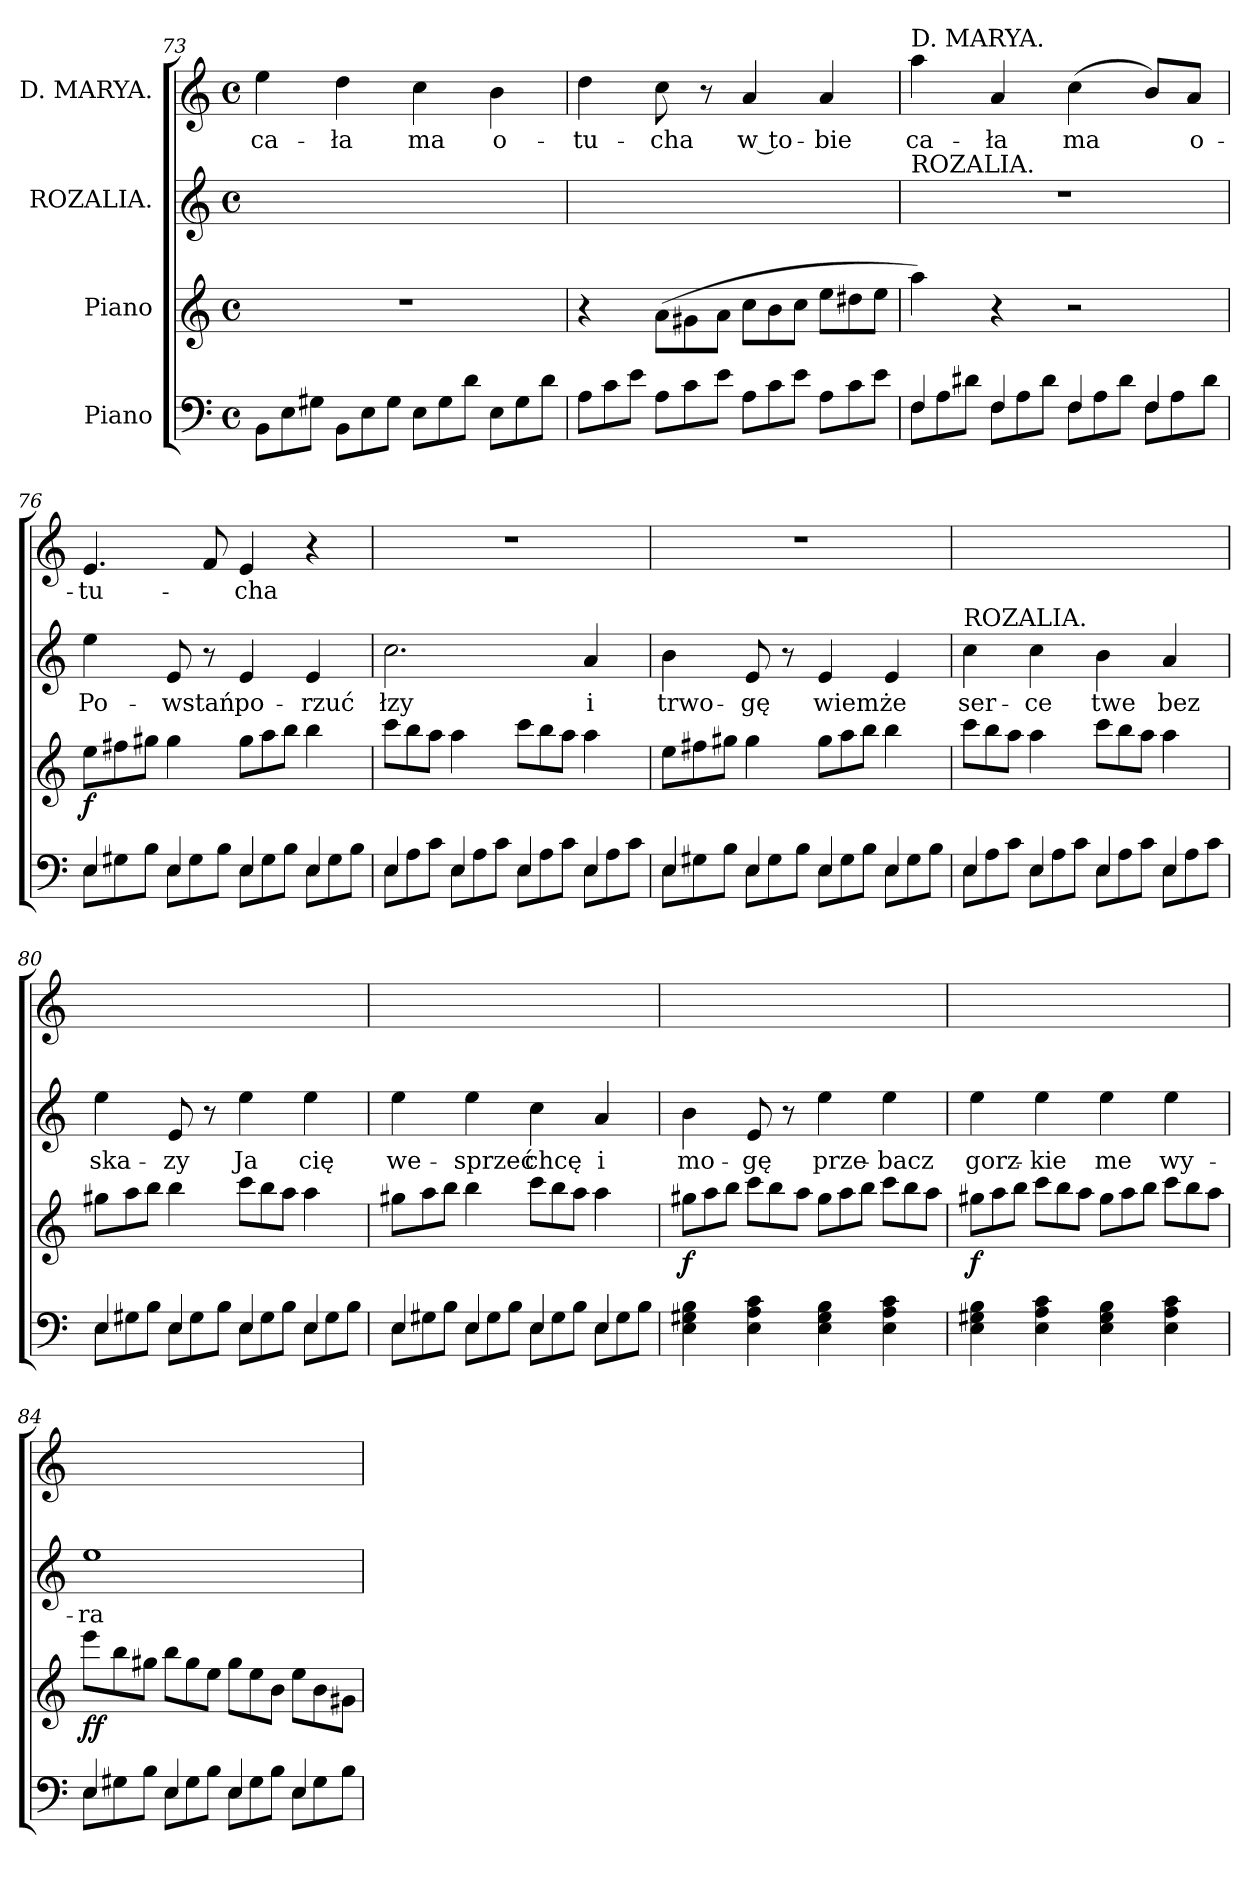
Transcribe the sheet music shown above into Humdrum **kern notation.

**kern	**kern	**dynam	**kern	**text	**kern	**text
*part4	*part3	*part3	*part2	*part2	*part1	*part1
*staff4	*staff3	*staff3	*staff2	*staff2	*staff1	*staff1
*I"Piano	*I"Piano	*	*I"ROZALIA.	*	*I"D. MARYA.	*
*clefF4	*clefG2	*	*clefG2	*	*clefG2	*
*k[]	*k[]	*	*k[]	*	*k[]	*
*C:	*C:	*	*C:	*	*C:	*
*M4/4	*M4/4	*	*M4/4	*	*M4/4	*
*met(c)	*met(c)	*	*met(c)	*	*met(c)	*
*Xtuplet	*	*	*	*	*	*
=73	=73	=73	=73	=73	=73	=73
12BB\L	1r	.	1ryy	.	4ee\	ca-
12E\	.	.	.	.	.	.
12G#X\J	.	.	.	.	.	.
12BB\L	.	.	.	.	4dd\	-ła
12E\	.	.	.	.	.	.
12G#\J	.	.	.	.	.	.
12E\L	.	.	.	.	4cc\	ma
12G#\	.	.	.	.	.	.
12d\J	.	.	.	.	.	.
12E\L	.	.	.	.	4b\	o-
12G#\	.	.	.	.	.	.
12d\J	.	.	.	.	.	.
=74	=74	=74	=74	=74	=74	=74
12A\L	4r	.	1ryy	.	4dd\	-tu-
12c\	.	.	.	.	.	.
12e\J	.	.	.	.	.	.
*	*Xtuplet	*	*	*	*	*
12A\L	(12a\L	.	.	.	8cc\	-cha
12c\	12g#X\	.	.	.	.	.
.	.	.	.	.	8r	.
12e\J	12a\J	.	.	.	.	.
12A\L	12cc\L	.	.	.	4a/	w to-
12c\	12b\	.	.	.	.	.
12e\J	12cc\J	.	.	.	.	.
12A\L	12ee\L	.	.	.	4a/	-bie
12c\	12dd#X\	.	.	.	.	.
12e\J	12ee\J	.	.	.	.	.
=75	=75	=75	=75	=75	=75	=75
*^	*	*	*	*	*	*
!	!	!	!	!	!	!LO:TX:a:t=D. MARYA.	!
!	!	!	!	!LO:TX:a:t=ROZALIA.	!	!	!
4F/	12F\L	4aa\)	.	1r	.	4aa\	ca-
.	12A\	.	.	.	.	.	.
.	12d#X\J	.	.	.	.	.	.
4F/	12F\L	4r	.	.	.	4a/	-ła
.	12A\	.	.	.	.	.	.
.	12d#\J	.	.	.	.	.	.
4F/	12F\L	2r	.	.	.	(4cc\	ma
.	12A\	.	.	.	.	.	.
.	12d#\J	.	.	.	.	.	.
4F/	12F\L	.	.	.	.	8b/L)	.
.	12A\	.	.	.	.	.	.
.	.	.	.	.	.	8a/J	o-
.	12d#\J	.	.	.	.	.	.
=76	=76	=76	=76	=76	=76	=76	=76
4E/	12E\L	12ee\L	f	4ee\	Po-	4.e/	-tu-
.	12G#X\	12ff#X\	.	.	.	.	.
.	12B\J	12gg#X\J	.	.	.	.	.
4E/	12E\L	4gg#\	.	8e/	-wstań	.	.
.	12G#\	.	.	.	.	.	.
.	.	.	.	8r	.	8f/	.
.	12B\J	.	.	.	.	.	.
4E/	12E\L	12gg#\L	.	4e/	po-	4e/	-cha
.	12G#\	12aa\	.	.	.	.	.
.	12B\J	12bb\J	.	.	.	.	.
4E/	12E\L	4bb\	.	4e/	-rzuć	4r	.
.	12G#\	.	.	.	.	.	.
.	12B\J	.	.	.	.	.	.
=77	=77	=77	=77	=77	=77	=77	=77
4E/	12E\L	12ccc\L	.	2.cc\	łzy	1r	.
.	12A\	12bb\	.	.	.	.	.
.	12c\J	12aa\J	.	.	.	.	.
4E/	12E\L	4aa\	.	.	.	.	.
.	12A\	.	.	.	.	.	.
.	12c\J	.	.	.	.	.	.
4E/	12E\L	12ccc\L	.	.	.	.	.
.	12A\	12bb\	.	.	.	.	.
.	12c\J	12aa\J	.	.	.	.	.
4E/	12E\L	4aa\	.	4a/	i	.	.
.	12A\	.	.	.	.	.	.
.	12c\J	.	.	.	.	.	.
=78	=78	=78	=78	=78	=78	=78	=78
4E/	12E\L	12ee\L	.	4b\	trwo-	1r	.
.	12G#X\	12ff#X\	.	.	.	.	.
.	12B\J	12gg#X\J	.	.	.	.	.
4E/	12E\L	4gg#\	.	8e/	-gę	.	.
.	12G#\	.	.	.	.	.	.
.	.	.	.	8r	.	.	.
.	12B\J	.	.	.	.	.	.
4E/	12E\L	12gg#\L	.	4e/	wiem	.	.
.	12G#\	12aa\	.	.	.	.	.
.	12B\J	12bb\J	.	.	.	.	.
4E/	12E\L	4bb\	.	4e/	że	.	.
.	12G#\	.	.	.	.	.	.
.	12B\J	.	.	.	.	.	.
=79	=79	=79	=79	=79	=79	=79	=79
!	!	!	!	!LO:TX:a:t=ROZALIA.	!	!	!
4E/	12E\L	12ccc\L	.	4cc\	ser-	1ryy	.
.	12A\	12bb\	.	.	.	.	.
.	12c\J	12aa\J	.	.	.	.	.
4E/	12E\L	4aa\	.	4cc\	-ce	.	.
.	12A\	.	.	.	.	.	.
.	12c\J	.	.	.	.	.	.
4E/	12E\L	12ccc\L	.	4b\	twe	.	.
.	12A\	12bb\	.	.	.	.	.
.	12c\J	12aa\J	.	.	.	.	.
4E/	12E\L	4aa\	.	4a/	bez	.	.
.	12A\	.	.	.	.	.	.
.	12c\J	.	.	.	.	.	.
=80	=80	=80	=80	=80	=80	=80	=80
4E/	12E\L	12gg#X\L	.	4ee\	ska-	1ryy	.
.	12G#X\	12aa\	.	.	.	.	.
.	12B\J	12bb\J	.	.	.	.	.
4E/	12E\L	4bb\	.	8e/	-zy	.	.
.	12G#\	.	.	.	.	.	.
.	.	.	.	8r	.	.	.
.	12B\J	.	.	.	.	.	.
4E/	12E\L	12ccc\L	.	4ee\	Ja	.	.
.	12G#\	12bb\	.	.	.	.	.
.	12B\J	12aa\J	.	.	.	.	.
4E/	12E\L	4aa\	.	4ee\	cię	.	.
.	12G#\	.	.	.	.	.	.
.	12B\J	.	.	.	.	.	.
=81	=81	=81	=81	=81	=81	=81	=81
4E/	12E\L	12gg#X\L	.	4ee\	we-	1ryy	.
.	12G#X\	12aa\	.	.	.	.	.
.	12B\J	12bb\J	.	.	.	.	.
4E/	12E\L	4bb\	.	4ee\	-sprzeć	.	.
.	12G#\	.	.	.	.	.	.
.	12B\J	.	.	.	.	.	.
4E/	12E\L	12ccc\L	.	4cc\	chcę	.	.
.	12G#\	12bb\	.	.	.	.	.
.	12B\J	12aa\J	.	.	.	.	.
4E/	12E\L	4aa\	.	4a/	i	.	.
.	12G#\	.	.	.	.	.	.
.	12B\J	.	.	.	.	.	.
*v	*v	*	*	*	*	*	*
=82	=82	=82	=82	=82	=82	=82
4E\ 4G#X\ 4B\	12gg#X\L	f	4b\	mo-	1ryy	.
.	12aa\	.	.	.	.	.
.	12bb\J	.	.	.	.	.
4E\ 4A\ 4c\	12ccc\L	.	8e/	-gę	.	.
.	12bb\	.	.	.	.	.
.	.	.	8r	.	.	.
.	12aa\J	.	.	.	.	.
4E\ 4G#\ 4B\	12gg#\L	.	4ee\	prze-	.	.
.	12aa\	.	.	.	.	.
.	12bb\J	.	.	.	.	.
4E\ 4A\ 4c\	12ccc\L	.	4ee\	-bacz	.	.
.	12bb\	.	.	.	.	.
.	12aa\J	.	.	.	.	.
=83	=83	=83	=83	=83	=83	=83
4E\ 4G#X\ 4B\	12gg#X\L	f	4ee\	gorz-	1ryy	.
.	12aa\	.	.	.	.	.
.	12bb\J	.	.	.	.	.
4E\ 4A\ 4c\	12ccc\L	.	4ee\	-kie	.	.
.	12bb\	.	.	.	.	.
.	12aa\J	.	.	.	.	.
4E\ 4G#\ 4B\	12gg#\L	.	4ee\	me	.	.
.	12aa\	.	.	.	.	.
.	12bb\J	.	.	.	.	.
4E\ 4A\ 4c\	12ccc\L	.	4ee\	wy-	.	.
.	12bb\	.	.	.	.	.
.	12aa\J	.	.	.	.	.
=84	=84	=84	=84	=84	=84	=84
*^	*	*	*	*	*	*
4E/	12E\L	12eee\L	ff	1ee	-ra-	1ryy	.
.	12G#X\	12bb\	.	.	.	.	.
.	12B\J	12gg#X\J	.	.	.	.	.
4E/	12E\L	12bb\L	.	.	.	.	.
.	12G#\	12gg#\	.	.	.	.	.
.	12B\J	12ee\J	.	.	.	.	.
4E/	12E\L	12gg#\L	.	.	.	.	.
.	12G#\	12ee\	.	.	.	.	.
.	12B\J	12b\J	.	.	.	.	.
4E/	12E\L	12ee\L	.	.	.	.	.
.	12G#\	12b\	.	.	.	.	.
.	12B\J	12g#X\J	.	.	.	.	.
*v	*v	*	*	*	*	*	*
=	=	=	=	=	=	=
*-	*-	*-	*-	*-	*-	*-
